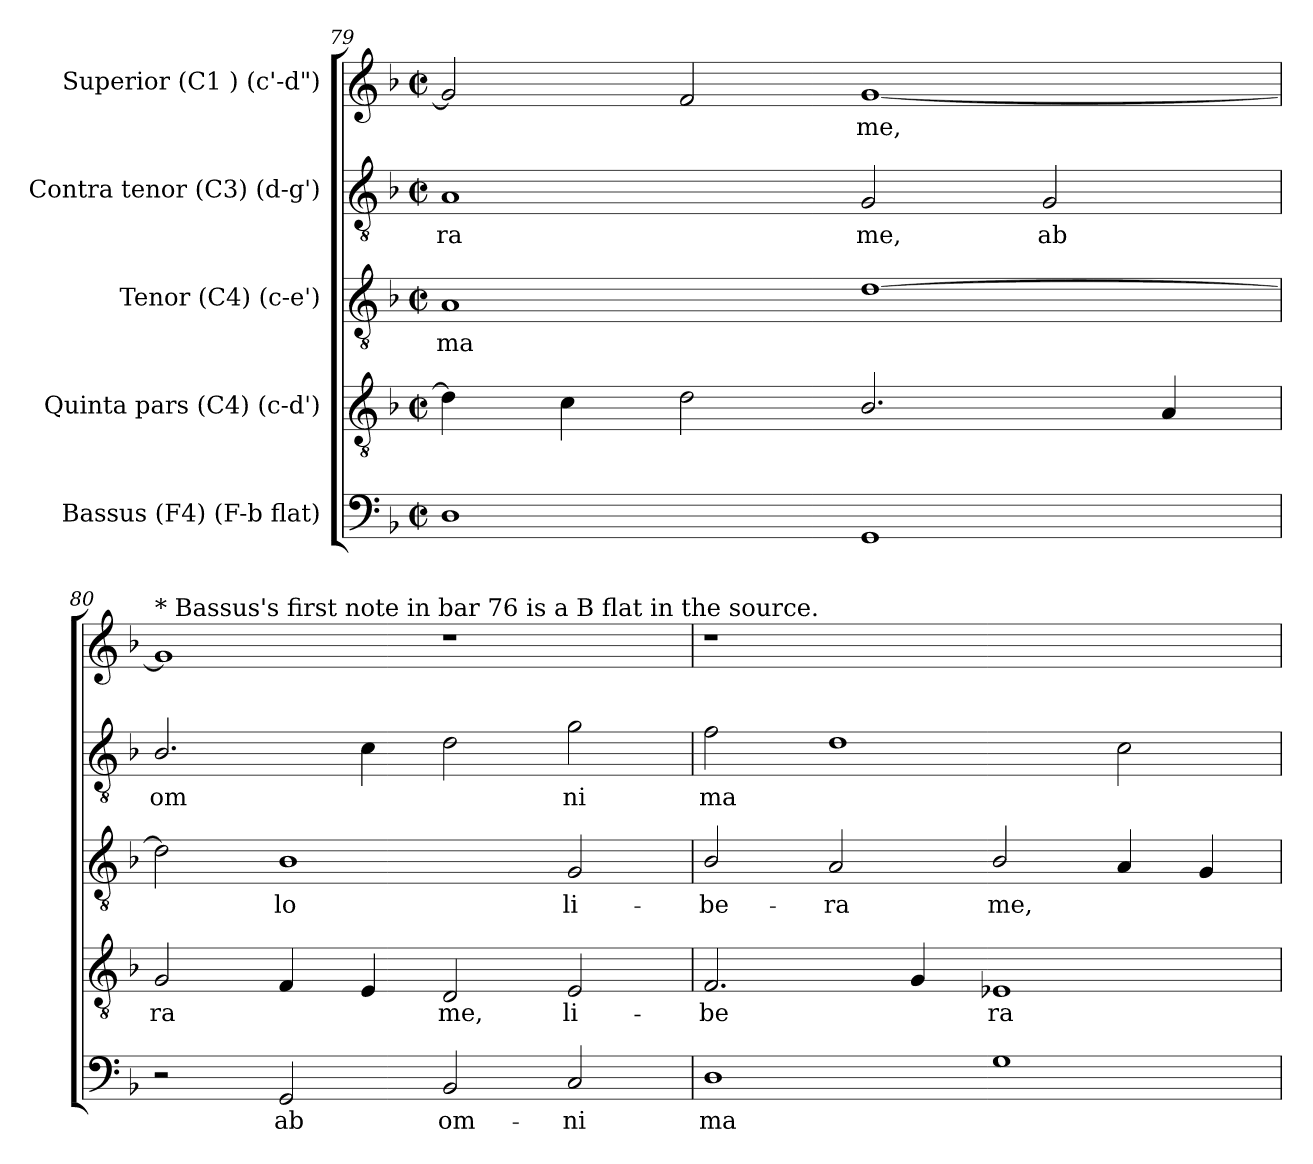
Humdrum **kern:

**kern	**text	**kern	**text	**kern	**text	**kern	**text	**kern	**text
*part5	*part5	*part4	*part4	*part3	*part3	*part2	*part2	*part1	*part1
*staff5	*staff5	*staff4	*staff4	*staff3	*staff3	*staff2	*staff2	*staff1	*staff1
*I"Bassus (F4)  (F-b flat)	*	*I"Quinta pars (C4)  (c-d')	*	*I"Tenor (C4)  (c-e')	*	*I"Contra tenor (C3)  (d-g')	*	*I"Superior (C1 )  (c'-d")	*
*clefF4	*	*clefGv2	*	*clefGv2	*	*clefGv2	*	*clefG2	*
*k[b-]	*	*k[b-]	*	*k[b-]	*	*k[b-]	*	*k[b-]	*
*F:	*	*F:	*	*F:	*	*F:	*	*F:	*
*M2/2	*	*M2/2	*	*M2/2	*	*M2/2	*	*M2/2	*
*met(c|)	*	*met(c|)	*	*met(c|)	*	*met(c|)	*	*met(c|)	*
=79	=79	=79	=79	=79	=79	=79	=79	=79	=79
!	!LO:LY:b:cj	!	!LO:LY:b:cj	!	!LO:LY:b:cj	!	!LO:LY:b:cj	!	!LO:LY:b:cj
1D	.	4d\]	--	1A	ma-	1A	-ra	2g/]	.
!	!	!	!LO:LY:b:cj	!	!	!	!	!	!
.	.	4c\	--	.	.	.	.	.	.
!	!	!	!LO:LY:b:cj	!	!	!	!	!	!LO:LY:b:cj
.	.	2d\	--	.	.	.	.	2f/	.
!	!LO:LY:b:cj	!	!LO:LY:b:cj	!	!LO:LY:b:cj	!	!LO:LY:b:cj	!	!LO:LY:b:cj
1GG	.	2.B-/	--	[<1d	--	2G/	me,	[<1g	me,
!	!	!	!	!	!	!	!LO:LY:b:cj	!	!
.	.	.	.	.	.	2G/	ab	.	.
!	!	!	!LO:LY:b:cj	!	!	!	!	!	!
.	.	4A/	--	.	.	.	.	.	.
!!LO:LB:g=z
=80	=80	=80	=80	=80	=80	=80	=80	=80	=80
!	!	!	!	!	!	!	!	!LO:TX:a:t=* Bassus's first note in bar 76 is a B flat in the source.	!
!	!	!	!LO:LY:b:cj	!	!LO:LY:b:cj	!	!LO:LY:b:cj	!	!LO:LY:b:cj
2r	.	2G/	-ra	2d\]	--	2.B-/	om-	1g]	.
!	!LO:LY:b:cj	!	!LO:LY:b:cj	!	!LO:LY:b:cj	!	!	!	!
2GG/	ab	4F/	.	1B-	-lo	.	.	.	.
!	!	!	!LO:LY:b:cj	!	!	!	!LO:LY:b:cj	!	!
.	.	4E/	.	.	.	4c\	--	.	.
!	!LO:LY:b:cj	!	!LO:LY:b:cj	!	!	!	!LO:LY:b:cj	!	!
2BB-/	om-	2D/	me,	.	.	2d\	--	1r	.
!	!LO:LY:b:cj	!	!LO:LY:b:cj	!	!LO:LY:b:cj	!	!LO:LY:b:cj	!	!
2C/	-ni	2E/	li-	2G/	li-	2g\	-ni	.	.
=81	=81	=81	=81	=81	=81	=81	=81	=81	=81
!	!LO:LY:b:cj	!	!LO:LY:b:cj	!	!LO:LY:b:cj	!	!LO:LY:b:cj	!	!
1D	ma-	2.F/	-be-	2B-/	-be-	2f\	ma-	1r	.
!	!	!	!	!	!LO:LY:b:cj	!	!LO:LY:b:cj	!	!
.	.	.	.	2A/	-ra	1d	--	.	.
!	!	!	!LO:LY:b:cj	!	!	!	!	!	!
.	.	4G/	--	.	.	.	.	.	.
!	!LO:LY:b:cj	!	!LO:LY:b:cj	!	!LO:LY:b:cj	!	!	!	!
1G	--	1E-X	-ra	2B-/	me,	.	.	1ryy	.
!	!	!	!	!	!LO:LY:b:cj	!	!LO:LY:b:cj	!	!
.	.	.	.	4A/	.	2c\	--	.	.
!	!	!	!	!	!LO:LY:b:cj	!	!	!	!
.	.	.	.	4G/	.	.	.	.	.
=	=	=	=	=	=	=	=	=	=
*-	*-	*-	*-	*-	*-	*-	*-	*-	*-
